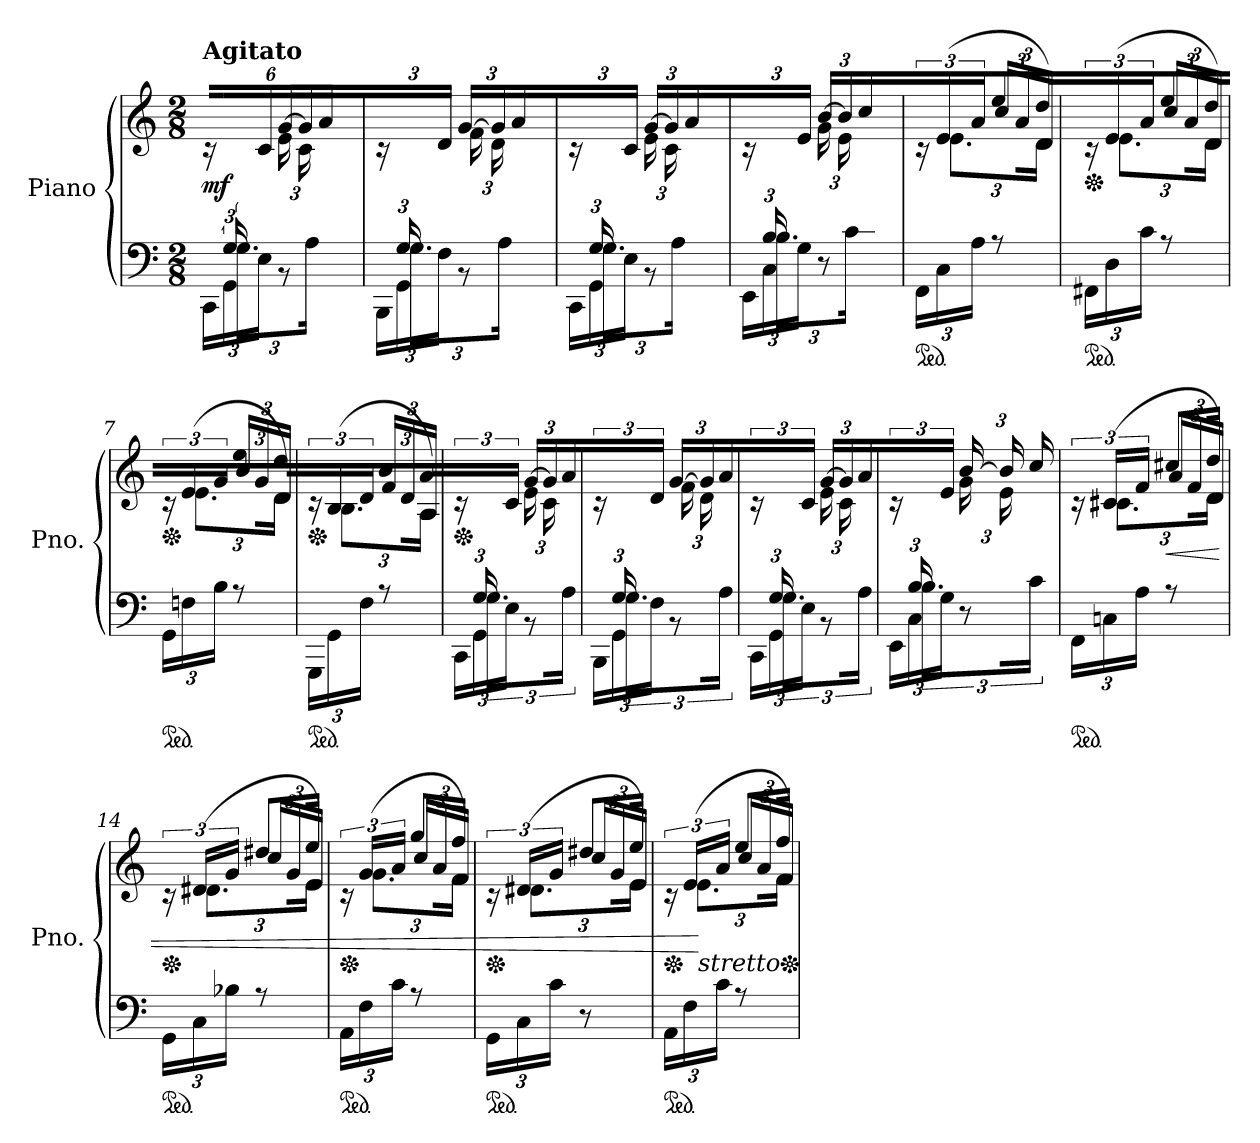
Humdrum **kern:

**kern	**kern	**dynam
*part1	*part1	*part1
*staff2	*staff1	*staff1/2
*I"Piano	*	*
*I'Pno.	*	*
*clefF4	*clefG2	*
*k[]	*k[]	*
*M2/8	*M2/8	*
=1	=1	=1
*^	*	*
*	*^	*	*
*	*	*Xbrackettup	*Xbrackettup	*
*	*	*^	*^	*
!	!	!	!	!LO:TX:a:B:t=Agitato	!	!
!	!	!	!	!	!	!LO:DY:b
24ryy	24%5ryy	24ryy	24CC\LL	24rc	8ryy	mf
(24G/LL	.	12.G\L	24GG\	24ryy	.	.
6ryy	.	.	24E\JJ	24c/JJ	.	.
.	.	.	8rBB	[24g/L	24e\LL	.
.	.	24ryy	.	24g/L]	24c\	.
.	24A/JJ	24A\Jk	.	24a/Jk)	24ryy	.
=2	=2	=2	=2	=2	=2	=2
24ryy	24%5ryy	24ryy	24BBB\LL	24rc	8ryy	.
(24G/LL	.	12.G\L	24GG\	24ryy	.	.
6ryy	.	.	24F\JJ	24d/JJ	.	.
.	.	.	8rBB	[24g/L	24f\LL	.
.	.	24ryy	.	24g/L]	24d\	.
.	24A/JJ	24A\Jk	.	24a/Jk)	24ryy	.
=3	=3	=3	=3	=3	=3	=3
*	*	*	*	*MM72	*	*
24ryy	24%5ryy	24ryy	24CC\LL	24rc	8ryy	.
(24G/LL	.	12.G\L	24GG\	24ryy	.	.
6ryy	.	.	24E\JJ	24c/JJ	.	.
.	.	.	8rBB	[24g/L	24e\LL	.
.	.	24ryy	.	24g/L]	24c\	.
.	24A/JJ	24A\Jk	.	24a/Jk)	24ryy	.
=4	=4	=4	=4	=4	=4	=4
*	*	*	*	*MM75	*	*
24ryy	24%5ryy	24ryy	24EE\LL	24rc	8ryy	.
(24B/LL	.	12.B\L	24C\	24ryy	.	.
6ryy	.	.	24G\JJ	24e/JJ	.	.
.	.	.	8r	[24b/L	24g\LL	.
.	.	24ryy	.	24b/L]	24e\	.
.	24c/JJ	24c\Jk	.	24cc/Jk)	24ryy	.
*v	*v	*v	*v	*	*	*
*	*v	*v	*
=5	=5	=5
*ped	*	*
*^	*	*
*brackettup	*Xbrackettup	*brackettup	*
*	*	*^	*
*	*	*	*^	*
24ryy	24FF\LL	24rc	8ryy	24ryy	.
8ryy	24C\	(24e/LL	.	12.e\L	.
.	24A\JJ	24a/JJ	.	.	.
*	*	*Xbrackettup	*	*	*
.	8rA	12ee/L	24cc/LL	.	.
24ryy	.	.	24a/	24ryy	.
24ryy	.	24dd/Jk)	24d/JJ	24d\Jk	.
=6	=6	=6	=6	=6	=6
*ped	*	*	*	*	*
*brackettup	*Xbrackettup	*	*	*	*
*	*	*Xped	*	*	*
*	*	*brackettup	*	*	*
24ryy	24FF#X\LL	24rc	8ryy	24ryy	.
8ryy	24D\	(24e/LL	.	12.e\L	.
.	24c\JJ	24a/JJ	.	.	.
*	*	*Xbrackettup	*	*	*
.	8rA	12ee/L	24cc/LL	.	.
24ryy	.	.	24a/	24ryy	.
24ryy	.	24dd/Jk)	24d/JJ	24d\Jk	.
=7	=7	=7	=7	=7	=7
*ped	*	*	*	*	*
*brackettup	*Xbrackettup	*	*	*	*
*	*	*Xped	*	*	*
*	*	*brackettup	*	*	*
*	*	*MM70	*	*	*
24ryy	24GG\LL	24rc	8ryy	24ryy	.
8ryy	24Fn\	(24e/LL	.	12.e\L	.
.	24B\JJ	24g/JJ	.	.	.
*	*	*Xbrackettup	*	*	*
.	8rA	12ee/L	24b/LL	.	.
24ryy	.	.	24g/	24ryy	.
24ryy	.	24dd/Jk)	24d/JJ	24d\Jk	.
!!LO:LB:g=z	!!	!!
=8	=8	=8	=8	=8	=8
*ped	*	*	*	*	*
*brackettup	*Xbrackettup	*	*	*	*
*	*	*Xped	*	*	*
*	*	*brackettup	*	*	*
*	*	*MM65	*	*	*
24ryy	24GGG\LL	24rc	8ryy	24ryy	.
8ryy	24GG\	(24B/LL	.	12.B\L	.
.	24F\JJ	24d/JJ	.	.	.
*	*	*Xbrackettup	*	*	*
.	8rA	12b/L	24f/LL	.	.
24ryy	.	.	24d/	24ryy	.
24ryy	.	24a/Jk)	24A/JJ	24A\Jk	.
*	*	*v	*v	*v	*
=9	=9	=9	=9
*^	*^	*	*
*	*	*brackettup	*Xbrackettup	*	*
*	*	*	*	*Xped	*
*	*	*	*	*brackettup	*
*v	*v	*v	*v	*	*
*	*MM72	*
*^	*^	*
*	*^	*	*	*
*	*	*^	*	*	*
24ryy	24%5ryy	24ryy	24CC\LL	24rc	8ryy	.
(24G/LL	.	12.G\L	24GG\	24ryy	.	.
6ryy	.	.	24E\JJ	24c/JJ	.	.
*	*	*	*	*	*Xbrackettup	*
.	.	.	8rBB	[24g/L	24e\LL	.
.	.	24ryy	.	24g/L]	24c\	.
.	24A/JJ	24A\Jk	.	24a/Jk)	24ryy	.
=10	=10	=10	=10	=10	=10	=10
*	*	*brackettup	*Xbrackettup	*brackettup	*	*
*	*	*	*	*MM75	*	*
24ryy	24%5ryy	24ryy	24BBB\LL	24rc	8ryy	.
(24G/LL	.	12.G\L	24GG\	24ryy	.	.
6ryy	.	.	24F\JJ	24d/JJ	.	.
*	*	*	*	*	*Xbrackettup	*
.	.	.	8rBB	[24g/L	24f\LL	.
.	.	24ryy	.	24g/L]	24d\	.
.	24A/JJ	24A\Jk	.	24a/Jk)	24ryy	.
=11	=11	=11	=11	=11	=11	=11
*	*	*brackettup	*Xbrackettup	*brackettup	*	*
24ryy	24%5ryy	24ryy	24CC\LL	24rc	8ryy	.
(24G/LL	.	12.G\L	24GG\	24ryy	.	.
6ryy	.	.	24E\JJ	24c/JJ	.	.
*	*	*	*	*	*Xbrackettup	*
.	.	.	8rBB	[24g/L	24e\LL	.
.	.	24ryy	.	24g/L]	24c\	.
.	24A/JJ	24A\Jk	.	24a/Jk)	24ryy	.
=12	=12	=12	=12	=12	=12	=12
*	*	*brackettup	*Xbrackettup	*brackettup	*	*
*	*	*	*	*MM80	*	*
24ryy	24%5ryy	24ryy	24EE\LL	24rc	8ryy	.
(24B/LL	.	12.B\L	24C\	24ryy	.	.
6ryy	.	.	24G\JJ	24e/JJ	.	.
*	*	*	*	*	*Xbrackettup	*
.	.	.	8r	[24b/L	24g\LL	.
.	.	24ryy	.	24b/L]	24e\	.
.	24c/JJ	24c\Jk	.	24cc/Jk)	24ryy	.
*v	*v	*v	*v	*	*	*
*	*v	*v	*
=13	=13	=13
*ped	*	*
*^	*	*
*brackettup	*Xbrackettup	*brackettup	*
*	*	*^	*
*	*	*	*^	*
24ryy	24FF\LL	24rc	8ryy	24ryy	.
8ryy	24Cn\	(24c#X/LL	.	12.c#X\L	.
.	24A\JJ	24f/JJ	.	.	.
*	*	*Xbrackettup	*	*	*
!	!	!	!	!	!LO:HP:b
.	8rA	12cc#X/L	24a/LL	.	<
24ryy	.	.	24f/	24ryy	.
24ryy	.	24dd/Jk)	24d/JJ	24d\Jk	.
!!LO:LB:g=z	!!	!!
=14	=14	=14	=14	=14	=14
*ped	*	*	*	*	*
*brackettup	*Xbrackettup	*	*	*	*
*	*	*Xped	*	*	*
*	*	*brackettup	*	*	*
24ryy	24GG\LL	24rc	8ryy	24ryy	.
8ryy	24C\	(24d#X/LL	.	12.d#X\L	.
.	24B-X\JJ	24g/JJ	.	.	.
*	*	*Xbrackettup	*	*	*
.	8rA	12dd#X/L	24cc/LL	.	.
24ryy	.	.	24g/	24ryy	.
24ryy	.	24ee/Jk)	24e/JJ	24e\Jk	.
=15	=15	=15	=15	=15	=15
*ped	*	*	*	*	*
*brackettup	*Xbrackettup	*	*	*	*
*	*	*Xped	*	*	*
*	*	*brackettup	*	*	*
24ryy	24AA\LL	24rc	8ryy	24ryy	.
8ryy	24F\	(24g/LL	.	12.g\L	.
.	24c\JJ	24a/JJ	.	.	.
*	*	*Xbrackettup	*	*	*
.	8rA	12gg/L	24cc/LL	.	.
24ryy	.	.	24a/	24ryy	.
24ryy	.	24ff/Jk)	24f/JJ	24f\Jk	.
=16	=16	=16	=16	=16	=16
*ped	*	*	*	*	*
*brackettup	*Xbrackettup	*	*	*	*
*	*	*Xped	*	*	*
*	*	*brackettup	*	*	*
24ryy	24GG\LL	24rc	8ryy	24ryy	.
8ryy	24C\	(24d#X/LL	.	12.d#X\L	.
.	24c\JJ	24g/JJ	.	.	.
*	*	*Xbrackettup	*	*	*
.	8r	12dd#X/L	24cc/LL	.	.
24ryy	.	.	24g/	24ryy	.
24ryy	.	24ee/Jk)	24e/JJ	24e\Jk	.
=17	=17	=17	=17	=17	=17
*ped	*	*	*	*	*
*brackettup	*Xbrackettup	*	*	*	*
*	*	*Xped	*	*	*
*	*	*brackettup	*	*	*
24ryy	24AA\LL	24rc	8ryy	24ryy	.
8ryy	24F\	(24e/LL	.	12.e\L	.
*	*	*MM81	*	*	*
!	!	!LO:TX:b:i:t=stretto	!	!	!
.	24c\JJ	24a/JJ	.	.	[
*	*	*Xbrackettup	*	*	*
.	8rA	12ee/L	24cc/LL	.	.
24rFyy	.	.	24a/	24ryy	.
24ryy	.	24ff/Jk)	24f/JJ	24f\Jk	.
*v	*v	*	*	*	*
*	*Xped	*	*	*
*	*v	*v	*v	*
=	=	=
*-	*-	*-
